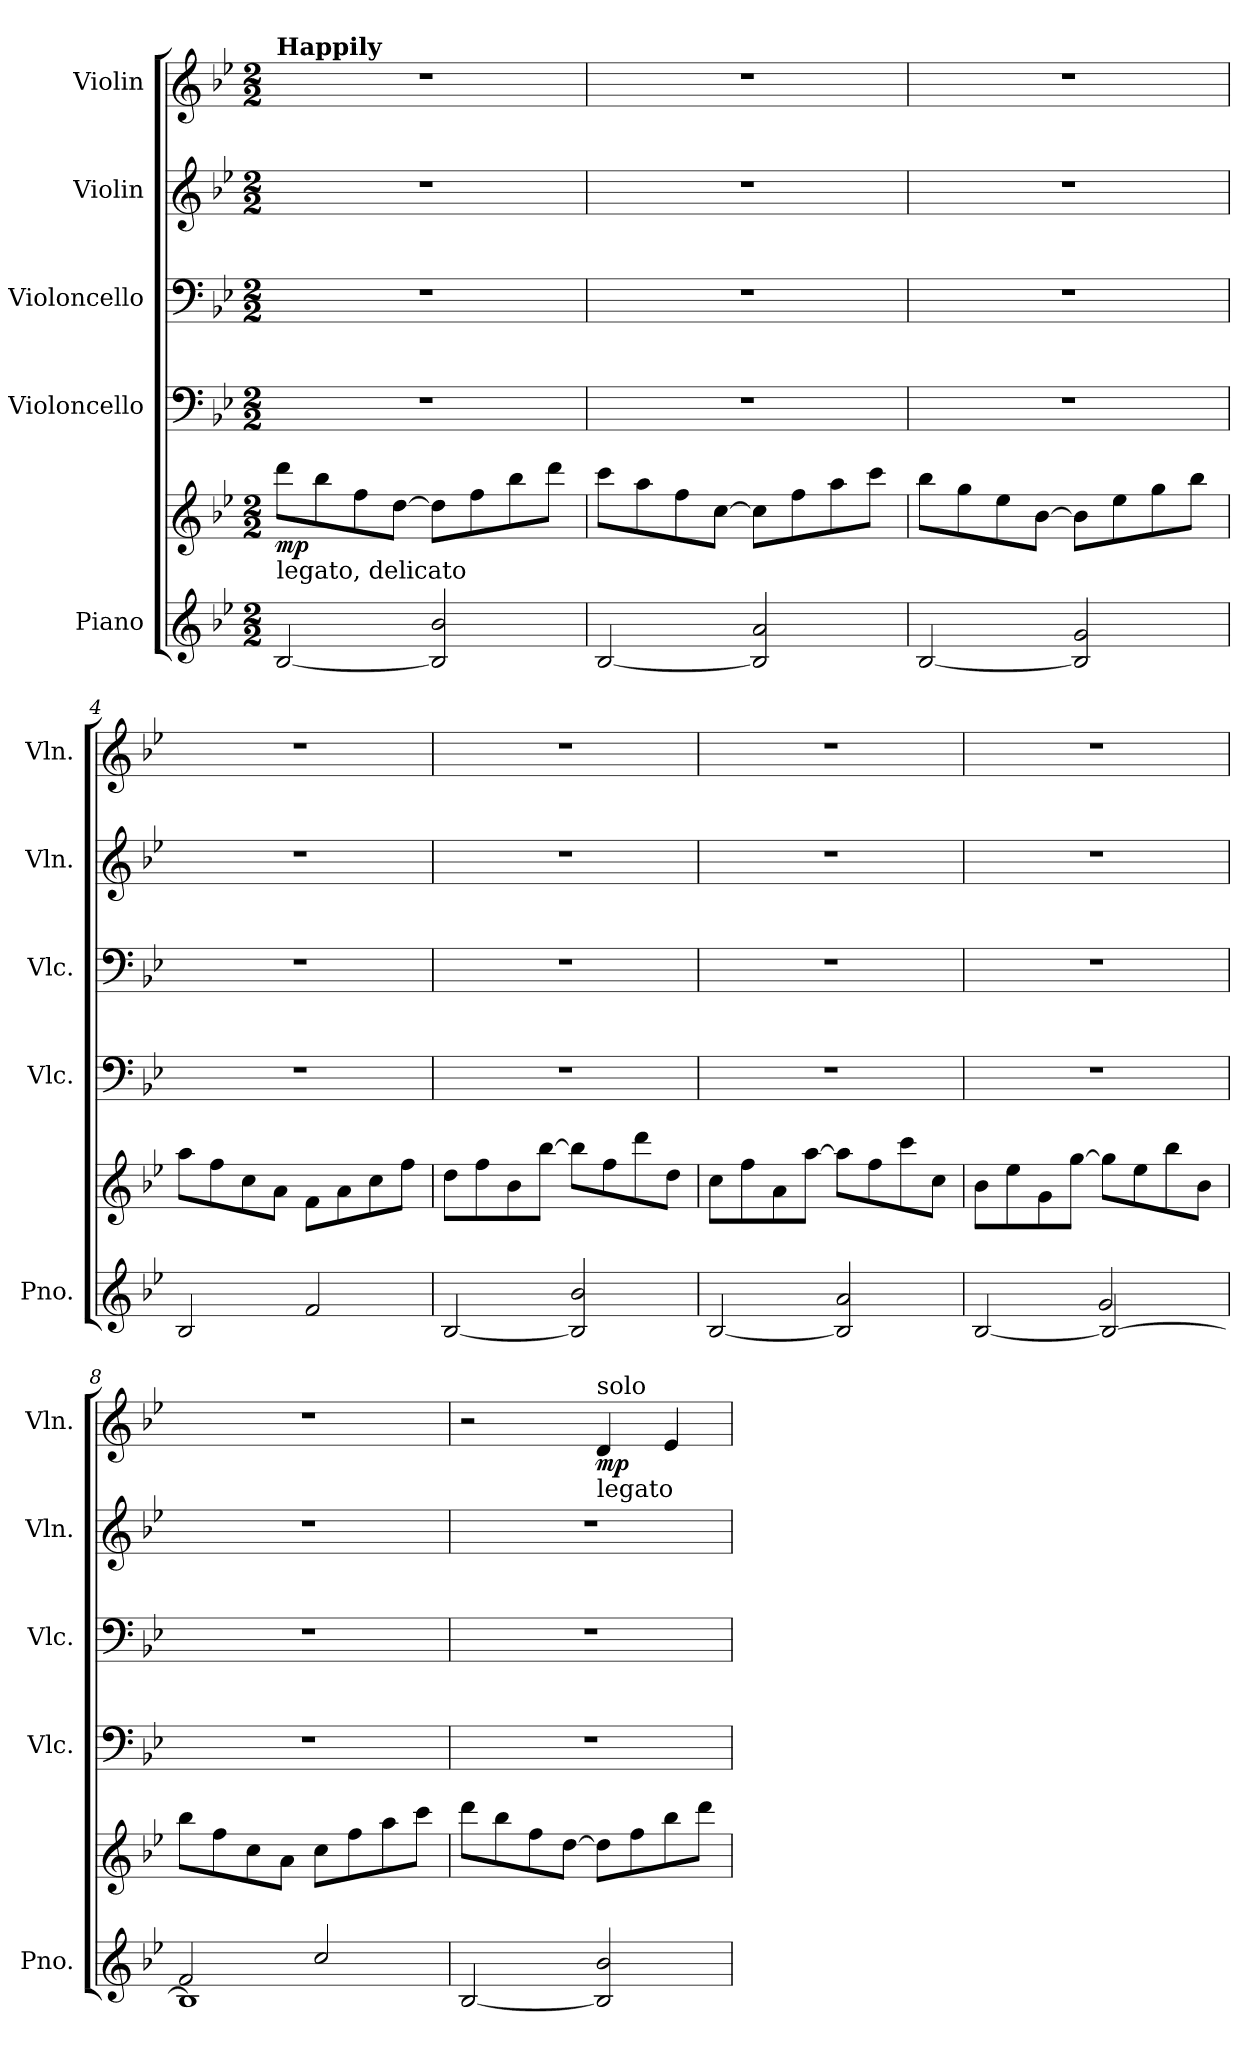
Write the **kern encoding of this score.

**kern	**kern	**dynam	**kern	**kern	**kern	**kern	**dynam
*part5	*part5	*part5	*part4	*part3	*part2	*part1	*part1
*staff6	*staff5	*staff5/6	*staff4	*staff3	*staff2	*staff1	*staff1
*I"Piano	*	*	*I"Violoncello	*I"Violoncello	*I"Violin	*I"Violin	*
*I'Pno.	*	*	*I'Vlc.	*I'Vlc.	*I'Vln.	*I'Vln.	*
*clefG2	*clefG2	*	*clefF4	*clefF4	*clefG2	*clefG2	*
*k[b-e-]	*k[b-e-]	*	*k[b-e-]	*k[b-e-]	*k[b-e-]	*k[b-e-]	*
*M2/2	*M2/2	*	*M2/2	*M2/2	*M2/2	*M2/2	*
*MM132	*MM132	*	*MM132	*MM132	*MM132	*MM132	*
=1	=1	=1	=1	=1	=1	=1	=1
!	!	!	!	!	!	!LO:TX:a:B:t=Happily	!
!	!LO:TX:b:t=legato, delicato	!	!	!	!	!	!
!	!	!LO:DY:b	!	!	!	!	!
[2B-/	8ddd\L	mp	1r	1r	1r	1r	.
.	8bb-\	.	.	.	.	.	.
.	8ff\	.	.	.	.	.	.
.	[8dd\J	.	.	.	.	.	.
2B-/] 2b-/	8dd\L]	.	.	.	.	.	.
.	8ff\	.	.	.	.	.	.
.	8bb-\	.	.	.	.	.	.
.	8ddd\J	.	.	.	.	.	.
=2	=2	=2	=2	=2	=2	=2	=2
[2B-/	8ccc\L	.	1r	1r	1r	1r	.
.	8aa\	.	.	.	.	.	.
.	8ff\	.	.	.	.	.	.
.	[8cc\J	.	.	.	.	.	.
2B-/] 2a/	8cc\L]	.	.	.	.	.	.
.	8ff\	.	.	.	.	.	.
.	8aa\	.	.	.	.	.	.
.	8ccc\J	.	.	.	.	.	.
=3	=3	=3	=3	=3	=3	=3	=3
[2B-/	8bb-\L	.	1r	1r	1r	1r	.
.	8gg\	.	.	.	.	.	.
.	8ee-\	.	.	.	.	.	.
.	[8b-\J	.	.	.	.	.	.
2B-/] 2g/	8b-\L]	.	.	.	.	.	.
.	8ee-\	.	.	.	.	.	.
.	8gg\	.	.	.	.	.	.
.	8bb-\J	.	.	.	.	.	.
=4	=4	=4	=4	=4	=4	=4	=4
2B-/	8aa\L	.	1r	1r	1r	1r	.
.	8ff\	.	.	.	.	.	.
.	8cc\	.	.	.	.	.	.
.	8a\J	.	.	.	.	.	.
2f/	8f\L	.	.	.	.	.	.
.	8a\	.	.	.	.	.	.
.	8cc\	.	.	.	.	.	.
.	8ff\J	.	.	.	.	.	.
!!LO:LB:g=z
=5	=5	=5	=5	=5	=5	=5	=5
[2B-/	8dd\L	.	1r	1r	1r	1r	.
.	8ff\	.	.	.	.	.	.
.	8b-\	.	.	.	.	.	.
.	[8bb-\J	.	.	.	.	.	.
2B-/] 2b-/	8bb-\L]	.	.	.	.	.	.
.	8ff\	.	.	.	.	.	.
.	8ddd\	.	.	.	.	.	.
.	8dd\J	.	.	.	.	.	.
=6	=6	=6	=6	=6	=6	=6	=6
[2B-/	8cc\L	.	1r	1r	1r	1r	.
.	8ff\	.	.	.	.	.	.
.	8a\	.	.	.	.	.	.
.	[8aa\J	.	.	.	.	.	.
2B-/] 2a/	8aa\L]	.	.	.	.	.	.
.	8ff\	.	.	.	.	.	.
.	8ccc\	.	.	.	.	.	.
.	8cc\J	.	.	.	.	.	.
=7	=7	=7	=7	=7	=7	=7	=7
*^	*	*	*	*	*	*	*
[2B-/	2ryy	8b-\L	.	1r	1r	1r	1r	.
.	.	8ee-\	.	.	.	.	.	.
.	.	8g\	.	.	.	.	.	.
.	.	[8gg\J	.	.	.	.	.	.
2B-/_	2g/	8gg\L]	.	.	.	.	.	.
.	.	8ee-\	.	.	.	.	.	.
.	.	8bb-\	.	.	.	.	.	.
.	.	8b-\J	.	.	.	.	.	.
=8	=8	=8	=8	=8	=8	=8	=8	=8
1B-]	2f/	8bb-\L	.	1r	1r	1r	1r	.
.	.	8ff\	.	.	.	.	.	.
.	.	8cc\	.	.	.	.	.	.
.	.	8a\J	.	.	.	.	.	.
.	2cc/	8cc\L	.	.	.	.	.	.
.	.	8ff\	.	.	.	.	.	.
.	.	8aa\	.	.	.	.	.	.
.	.	8ccc\J	.	.	.	.	.	.
*v	*v	*	*	*	*	*	*	*
!!LO:PB:g=z
=9	=9	=9	=9	=9	=9	=9	=9
[2B-/	8ddd\L	.	1r	1r	1r	2r	.
.	8bb-\	.	.	.	.	.	.
.	8ff\	.	.	.	.	.	.
.	[8dd\J	.	.	.	.	.	.
!	!	!	!	!	!	!LO:TX:b:t=legato	!
!	!	!	!	!	!	!LO:TX:a:t=solo	!
!	!	!	!	!	!	!	!LO:DY:b
2B-/] 2b-/	8dd\L]	.	.	.	.	4d/	mp
.	8ff\	.	.	.	.	.	.
.	8bb-\	.	.	.	.	4e-/	.
.	8ddd\J	.	.	.	.	.	.
=	=	=	=	=	=	=	=
*-	*-	*-	*-	*-	*-	*-	*-
